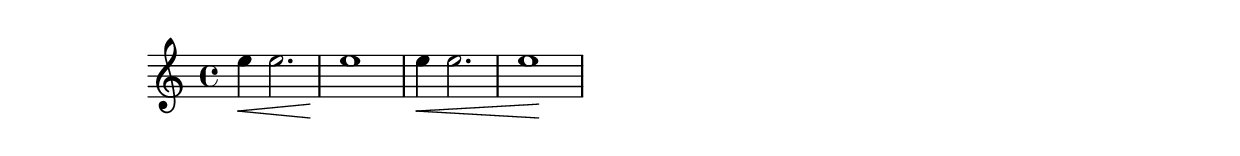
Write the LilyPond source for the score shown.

%% Do not edit this file; it is auto-generated from input/new
%% This file is in the public domain.
%% Note: this file works from version 2.12.0
\version "2.13.1"
\header {
%% Translation of GIT committish: dff50e8e1d3134657a6b6203b9c93826dc4cef65
  texidoces = "
Si la nota que da fin a un regulador cae sobre la primera parte de
un compás, el regulador se detiene en la línea divisoria
inmediatamente precedente.  Se puede controlar este comportamiento
sobreescribiendo la propiedad @code{to-barline}.

"
  doctitlees = "Establecer el comportamiento de los reguladores en las barras de compás"
  
%% Translation of GIT committish: 6ce7f350682dfa99af97929be1dec6b9f1cbc01a
texidocde = "
Wenn die Note, an welcher eine Crescendo-Klammer endet, die erste Note
eines Taktes ist, wird die Klammer an der vorhergehenden Tatklinie
beendet.  Dieses Verhalten kann auch mit der Eigenschaft
@code{'to-barline} geändert werden:
"
  doctitlede = "Das Verhalten von Crescendo-Klammern an Taktlinien beeinflussen"

  lsrtags = "expressive-marks"
  texidoc = "If the note which ends a hairpin falls on a downbeat,
the hairpin stops at the bar line immediately preceding.  This behavior
can be controlled by overriding the @code{'to-barline} property.
"
  doctitle = "Setting hairpin behavior at bar lines"
} % begin verbatim


\relative c'' {
  e4\< e2.
  e1\!
  \override Hairpin #'to-barline = ##f
  e4\< e2.
  e1\!
}
